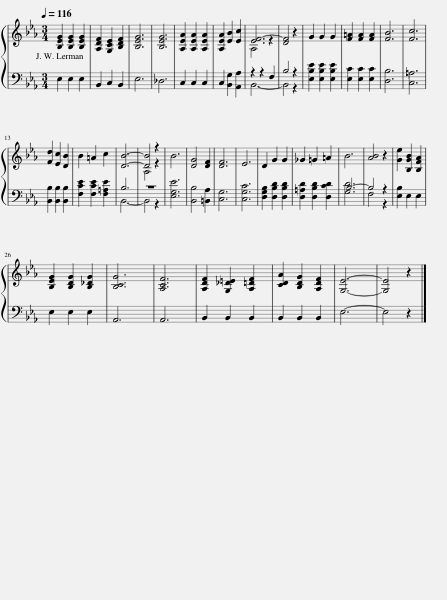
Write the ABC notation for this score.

X:1
%%score { ( 1 3 ) | ( 2 4 ) }
L:1/8
Q:1/4=116
M:3/4
I:linebreak $
K:Eb
V:1 treble
V:3 treble
V:2 bass
V:4 bass
V:1
 [B,EG]2 [B,EG]2 [B,EG]2 | [A,DF]2 [G,CE]2 [B,DF]2 | [B,EG]6 | [B,EG]6 | [A,EA]2 [A,EA]2 [A,EA]2 | %5
 [A,EA]2 [EB]2 [Ec]2 | [EF-]6 | [DF]4 z2 | G2 G2 G2 | [F=A]2 [FA]2 [FA]2 | %10
 [FB]6 | [Fc]6 |$ [Fd]2 [Ec]2 [DB]2 | B2 =A2 c2 | [DB]6- | %15
 [DB]4 z2 | B6 | [DG]4 [DF]2 | [DF]6 | E6 | %20
 D2 G2 G2 | _G2 =G2 =A2 | B6 | [AB]4 z2 | [Ge]2 [B,GB]2 [B,FA]2 |$ %25
 [B,EG]2 [B,DG]2 [B,_DG]2 | [B,CG]6 | [A,CF]6 | [A,DF]2 [G,_D=E]2 [A,=DF]2 | [CDA]2 [B,DG]2 [A,DF]2 | %30
 [G,E]6- | [G,E]4 z2 |] %32
V:2
 E,2 E,2 E,2 | B,,2 C,2 B,,2 | E,6 | _D,6 | C,2 C,2 C,2 | %5
 C,2 [B,,G,]2 [A,,A,]2 | z2 z2 F,2 | B,4 z2 | [E,B,E]2 [E,B,E]2 [E,B,E]2 | [E,C]2 [E,C]2 [E,C]2 | %10
 [D,B,]6 | [C,=A,]6 |$ [B,,B,]2 [B,,B,]2 [B,,B,]2 | [F,CE]2 [F,CE]2 [F,=A,E]2 | B,6 | %15
 z6 | [E,G,E]6 | [B,,B,]4 [=B,,A,]2 | [C,G,]6 | [C,G,C]6 | %20
 [D,G,B,]2 [D,B,D]2 [D,B,D]2 | [D,=A,D]2 [D,B,D]2 [D,CD]2 | B,6- | B,4 z2 | [E,B,]2 E,2 E,2 |$ %25
 E,2 E,2 E,2 | A,,6 | A,,6 | B,,2 B,,2 B,,2 | B,,2 B,,2 B,,2 | %30
 E,6- | E,4 z2 |] %32
V:3
 x6 | x6 | x6 | x6 | x6 | %5
 x6 | A,4 z2 | x6 | x6 | x6 | %10
 x6 | x6 |$ x6 | x6 | x6 | %15
 A,4 z2 | x6 | x6 | x6 | x6 | %20
 x6 | x6 | x6 | x6 | x6 |$ %25
 x6 | x6 | x6 | x6 | x6 | %30
 x6 | x6 |] %32
V:4
 x6 | x6 | x6 | x6 | x6 | %5
 x6 | B,,6- | B,,4 z2 | x6 | x6 | %10
 x6 | x6 |$ x6 | x6 | B,,6- | %15
 B,,4 z2 | x6 | x6 | x6 | x6 | %20
 x6 | x6 | [G,D]6 | F,4 z2 | x6 |$ %25
 x6 | x6 | x6 | x6 | x6 | %30
 x6 | x6 |] %32
